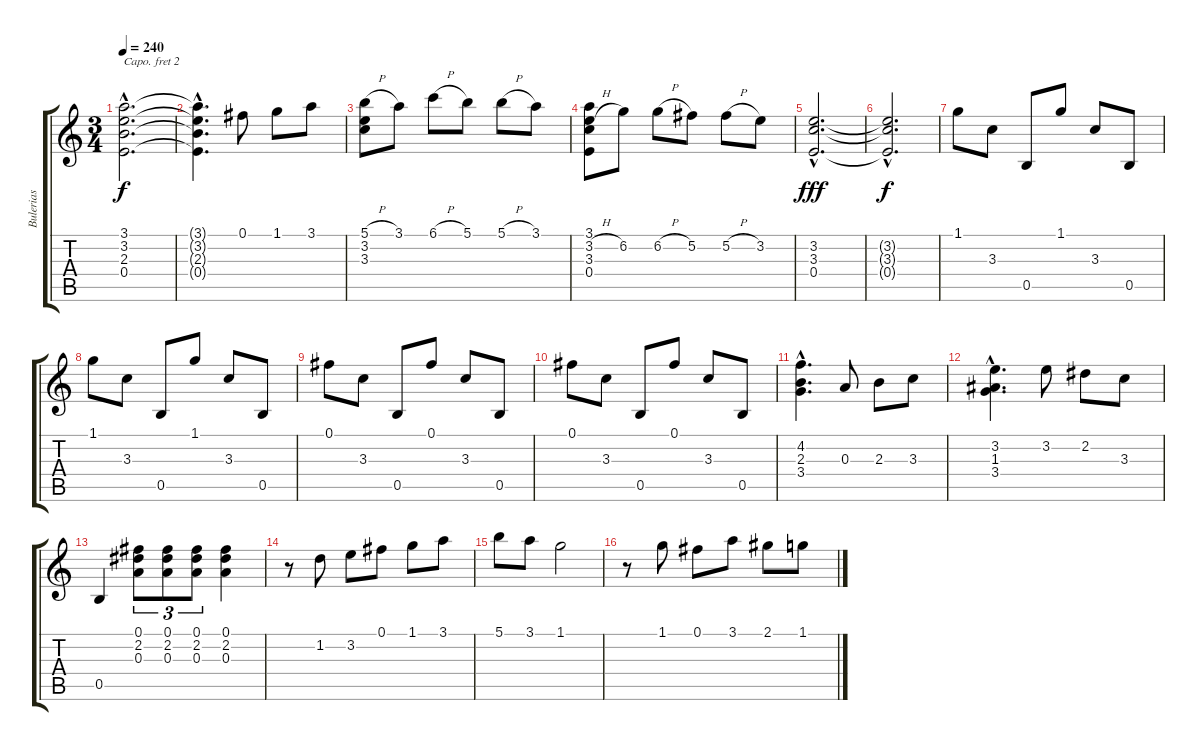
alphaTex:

\track ("Bulerias" "Bulerias") {instrument acousticguitarnylon}
\staff {score tabs}
\capo 2
\tuning (E4 B3 G3 D3 A2 E2) {hide}
\ts (3 4)
\tempo 240
\clef g2
\ks c
(3.1{hac} 3.2{hac} 2.3{hac} 0.4{hac}).2{d dy f} |
(3.1{hac t} 3.2{hac t} 2.3{hac t} 0.4{hac t}).4{d} 0.1.8 1.1.8 3.1.8 |
(5.1{h} 3.2 3.3).8 3.1.8 6.1{h}.8 5.1.8 5.1{h}.8 3.1.8 |
(3.1 3.2{h} 3.3 0.4).8 6.2.8 6.2{h}.8 5.2.8 5.2{h}.8 3.2.8 |
(3.2{hac} 3.3{hac} 0.4{hac}).2{d dy fff} |
(3.2{hac t} 3.3{hac t} 0.4{hac t}).2{d dy f} |
1.1.8 3.3.8 0.5.8 1.1.8 3.3.8 0.5.8 |
1.1.8 3.3.8 0.5.8 1.1.8 3.3.8 0.5.8 |
0.1.8 3.3.8 0.5.8 0.1.8 3.3.8 0.5.8 |
0.1.8 3.3.8 0.5.8 0.1.8 3.3.8 0.5.8 |
(4.2{hac} 2.3{hac} 3.4{hac}).4{d} 0.3.8 2.3.8 3.3.8 |
(3.2{hac} 1.3{hac} 3.4{hac}).4{d} 3.2.8 2.2.8 3.3.8 |
0.5.4 (0.1 2.2 0.3).8{tu (3 2)} (0.1 2.2 0.3).8{tu (3 2)} (0.1 2.2 0.3).8{tu (3 2)} (0.1 2.2 0.3).4 |
r.8 1.2.8 3.2.8 0.1.8 1.1.8 3.1.8 |
5.1.8 3.1.8 1.1.2 |
r.8 1.1.8 0.1.8 3.1.8 2.1.8 1.1.8
